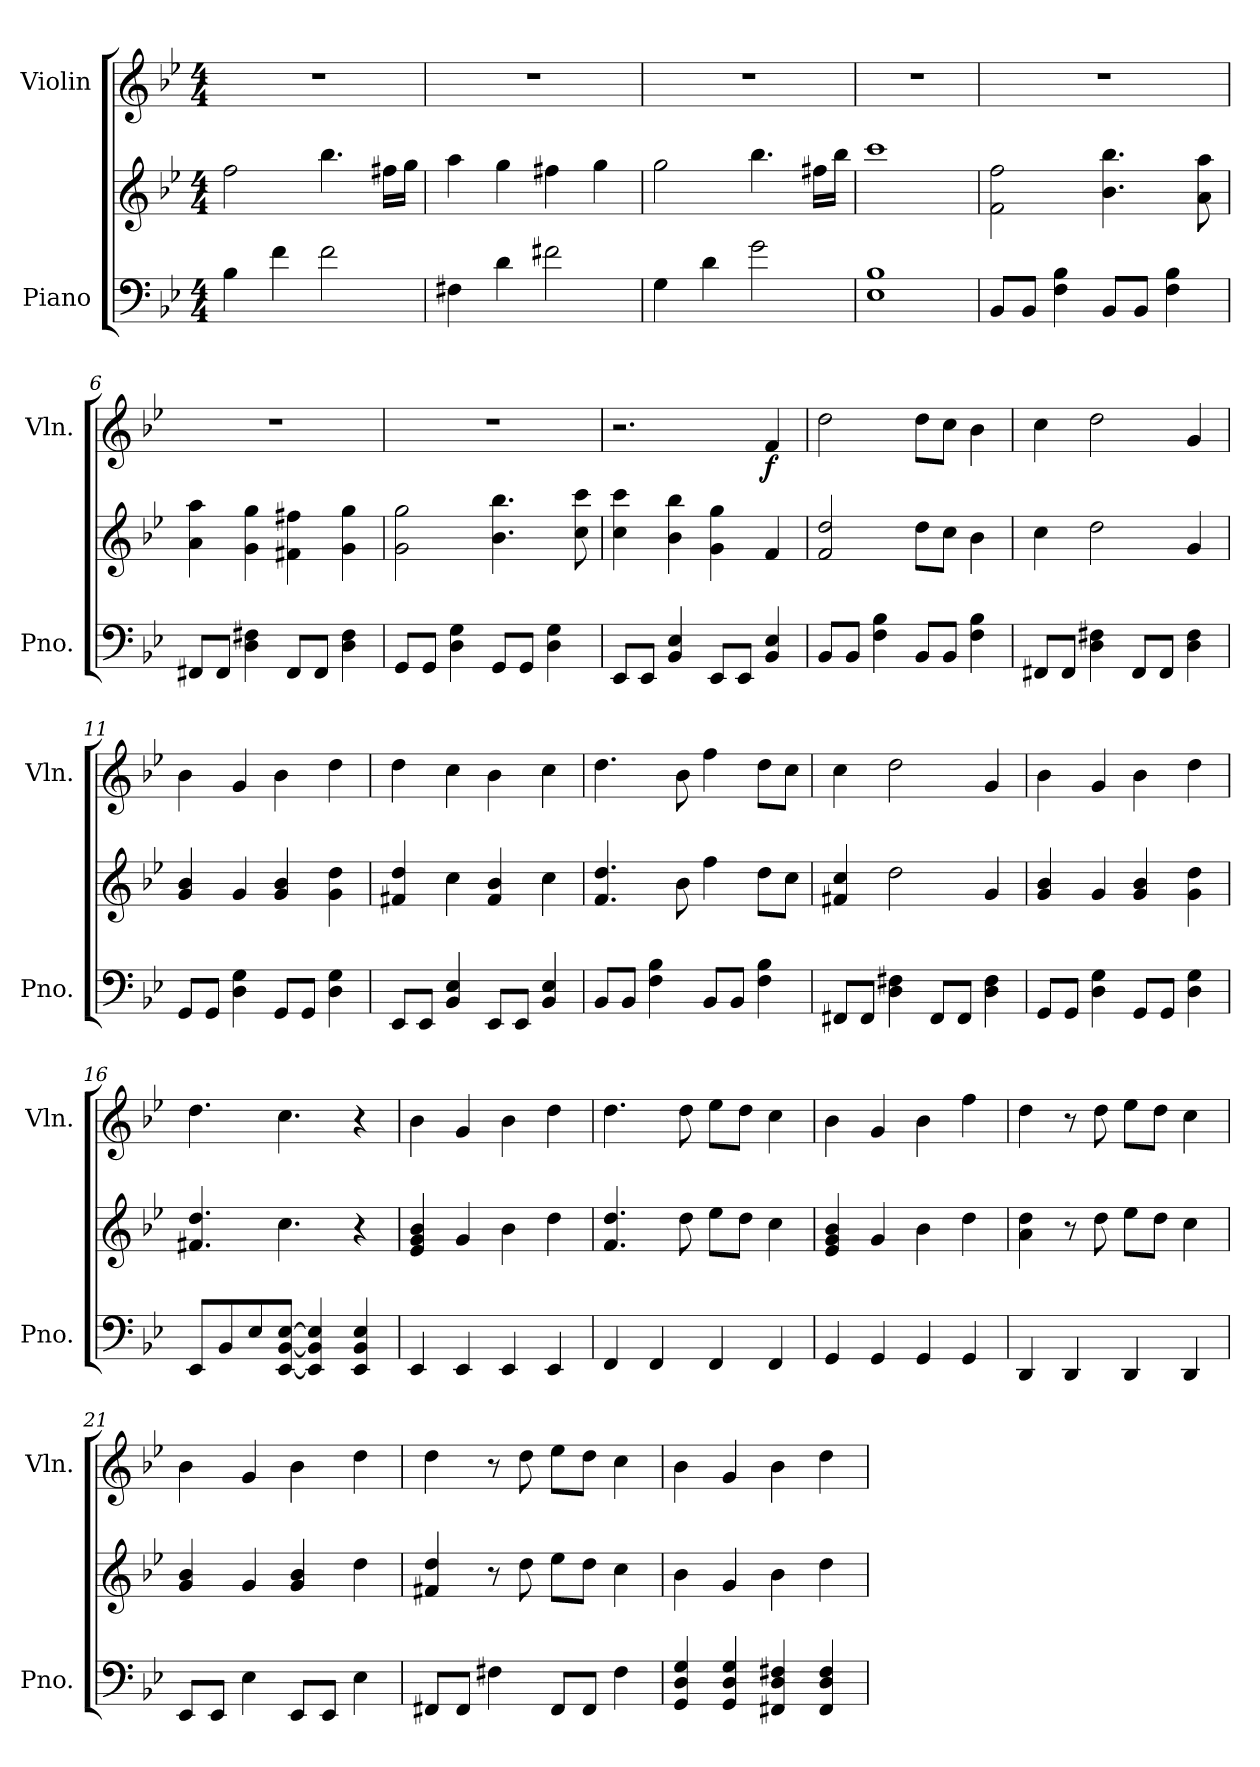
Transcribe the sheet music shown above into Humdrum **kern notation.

**kern	**kern	**dynam	**kern	**dynam
*part2	*part2	*part2	*part1	*part1
*staff3	*staff2	*staff2/3	*staff1	*staff1
*I"Piano	*	*	*I"Violin	*
*I'Pno.	*	*	*I'Vln.	*
*clefF4	*clefG2	*	*clefG2	*
*k[b-e-]	*k[b-e-]	*	*k[b-e-]	*
*M4/4	*M4/4	*	*M4/4	*
*MM183	*MM183	*	*MM183	*
=1	=1	=1	=1	=1
!	!	!LO:DY:b=2	!	!
!	!	!LO:DY:n=1:b	!	!
4B-\	2ff\	mf mf	1r	.
4f\	.	.	.	.
2f\	4.bb-\	.	.	.
.	16ff#X\LL	.	.	.
.	16gg\JJ	.	.	.
=2	=2	=2	=2	=2
4F#X\	4aa\	.	1r	.
4d\	4gg\	.	.	.
2f#X\	4ff#X\	.	.	.
.	4gg\	.	.	.
=3	=3	=3	=3	=3
4G\	2gg\	.	1r	.
4d\	.	.	.	.
2g\	4.bb-\	.	.	.
.	16ff#X\LL	.	.	.
.	16bb-\JJ	.	.	.
=4	=4	=4	=4	=4
1E- 1B-	1ccc	.	1r	.
=5	=5	=5	=5	=5
8BB-/L	2f\ 2ff\	.	1r	.
8BB-/J	.	.	.	.
4F\ 4B-\	.	.	.	.
8BB-/L	4.b-\ 4.bb-\	.	.	.
8BB-/J	.	.	.	.
4F\ 4B-\	.	.	.	.
.	8a\ 8aa\	.	.	.
=6	=6	=6	=6	=6
8FF#X/L	4a\ 4aa\	.	1r	.
8FF#/J	.	.	.	.
4D\ 4F#X\	4g\ 4gg\	.	.	.
8FF#/L	4f#X\ 4ff#X\	.	.	.
8FF#/J	.	.	.	.
4D\ 4F#\	4g\ 4gg\	.	.	.
=7	=7	=7	=7	=7
8GG/L	2g\ 2gg\	.	1r	.
8GG/J	.	.	.	.
4D\ 4G\	.	.	.	.
8GG/L	4.b-\ 4.bb-\	.	.	.
8GG/J	.	.	.	.
4D\ 4G\	.	.	.	.
.	8cc\ 8ccc\	.	.	.
!!LO:LB:g=z
=8	=8	=8	=8	=8
8EE-/L	4cc\ 4ccc\	.	2.r	.
8EE-/J	.	.	.	.
4BB-/ 4E-/	4b-\ 4bb-\	.	.	.
8EE-/L	4g\ 4gg\	.	.	.
8EE-/J	.	.	.	.
!	!	!	!	!LO:DY:b
4BB-/ 4E-/	4f/	.	4f/	f
=9	=9	=9	=9	=9
8BB-/L	2f/ 2dd/	.	2dd\	.
8BB-/J	.	.	.	.
4F\ 4B-\	.	.	.	.
8BB-/L	8dd\L	.	8dd\L	.
8BB-/J	8cc\J	.	8cc\J	.
4F\ 4B-\	4b-\	.	4b-\	.
=10	=10	=10	=10	=10
8FF#X/L	4cc\	.	4cc\	.
8FF#/J	.	.	.	.
4D\ 4F#X\	2dd\	.	2dd\	.
8FF#/L	.	.	.	.
8FF#/J	.	.	.	.
4D\ 4F#\	4g/	.	4g/	.
=11	=11	=11	=11	=11
8GG/L	4g/ 4b-/	.	4b-\	.
8GG/J	.	.	.	.
4D\ 4G\	4g/	.	4g/	.
8GG/L	4g/ 4b-/	.	4b-\	.
8GG/J	.	.	.	.
4D\ 4G\	4g\ 4dd\	.	4dd\	.
=12	=12	=12	=12	=12
8EE-/L	4f#X/ 4dd/	.	4dd\	.
8EE-/J	.	.	.	.
4BB-/ 4E-/	4cc\	.	4cc\	.
8EE-/L	4f#/ 4b-/	.	4b-\	.
8EE-/J	.	.	.	.
4BB-/ 4E-/	4cc\	.	4cc\	.
=13	=13	=13	=13	=13
8BB-/L	4.f/ 4.dd/	.	4.dd\	.
8BB-/J	.	.	.	.
4F\ 4B-\	.	.	.	.
.	8b-\	.	8b-\	.
8BB-/L	4ff\	.	4ff\	.
8BB-/J	.	.	.	.
4F\ 4B-\	8dd\L	.	8dd\L	.
.	8cc\J	.	8cc\J	.
!!LO:LB:g=z
=14	=14	=14	=14	=14
8FF#X/L	4f#X/ 4cc/	.	4cc\	.
8FF#/J	.	.	.	.
4D\ 4F#X\	2dd\	.	2dd\	.
8FF#/L	.	.	.	.
8FF#/J	.	.	.	.
4D\ 4F#\	4g/	.	4g/	.
=15	=15	=15	=15	=15
8GG/L	4g/ 4b-/	.	4b-\	.
8GG/J	.	.	.	.
4D\ 4G\	4g/	.	4g/	.
8GG/L	4g/ 4b-/	.	4b-\	.
8GG/J	.	.	.	.
4D\ 4G\	4g\ 4dd\	.	4dd\	.
=16	=16	=16	=16	=16
8EE-/L	4.f#X/ 4.dd/	.	4.dd\	.
8BB-/	.	.	.	.
8E-/	.	.	.	.
[8EE-/ [8BB-/ [8E-/J	4.cc\	.	4.cc\	.
4EE-/] 4BB-/] 4E-/]	.	.	.	.
4EE-/ 4BB-/ 4E-/	4r	.	4r	.
=17	=17	=17	=17	=17
4EE-/	4e-/ 4g/ 4b-/	.	4b-\	.
4EE-/	4g/	.	4g/	.
4EE-/	4b-\	.	4b-\	.
4EE-/	4dd\	.	4dd\	.
=18	=18	=18	=18	=18
4FF/	4.f/ 4.dd/	.	4.dd\	.
4FF/	.	.	.	.
.	8dd\	.	8dd\	.
4FF/	8ee-\L	.	8ee-\L	.
.	8dd\J	.	8dd\J	.
4FF/	4cc\	.	4cc\	.
=19	=19	=19	=19	=19
4GG/	4e-/ 4g/ 4b-/	.	4b-\	.
4GG/	4g/	.	4g/	.
4GG/	4b-\	.	4b-\	.
4GG/	4dd\	.	4ff\	.
=20	=20	=20	=20	=20
4DD/	4a\ 4dd\	.	4dd\	.
4DD/	8r	.	8r	.
.	8dd\	.	8dd\	.
4DD/	8ee-\L	.	8ee-\L	.
.	8dd\J	.	8dd\J	.
4DD/	4cc\	.	4cc\	.
!!LO:LB:g=z
=21	=21	=21	=21	=21
8EE-/L	4g/ 4b-/	.	4b-\	.
8EE-/J	.	.	.	.
4E-\	4g/	.	4g/	.
8EE-/L	4g/ 4b-/	.	4b-\	.
8EE-/J	.	.	.	.
4E-\	4dd\	.	4dd\	.
=22	=22	=22	=22	=22
8FF#X/L	4f#X/ 4dd/	.	4dd\	.
8FF#/J	.	.	.	.
4F#X\	8r	.	8r	.
.	8dd\	.	8dd\	.
8FF#/L	8ee-\L	.	8ee-\L	.
8FF#/J	8dd\J	.	8dd\J	.
4F#\	4cc\	.	4cc\	.
=23	=23	=23	=23	=23
4GG/ 4D/ 4G/	4b-\	.	4b-\	.
4GG/ 4D/ 4G/	4g/	.	4g/	.
4FF#X/ 4D/ 4F#X/	4b-\	.	4b-\	.
4FF#/ 4D/ 4F#/	4dd\	.	4dd\	.
=	=	=	=	=
*-	*-	*-	*-	*-
